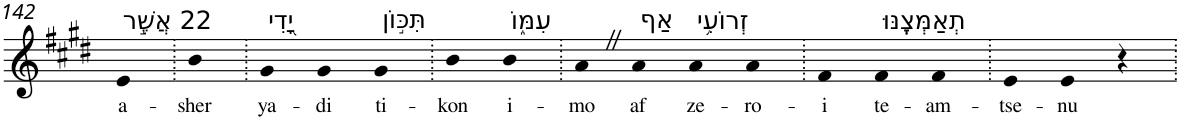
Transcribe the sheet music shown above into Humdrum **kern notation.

**kern	**text
*part1	*part1
*staff1	*staff1
*I"Piano	*
*I'Pno	*
!!LO:PB:g=z
*clefG2	*
*k[f#c#g#d#]	*
*E:	*
=142	=142
!LO:TX:a:t=22 אֲשֶׁ֣ר	!
!	!LO:LY:b
4e	a-
=143.	=143.
!	!LO:LY:b
4b	-sher
=144.	=144.
!LO:TX:a:t=יָ֭דִי	!
!	!LO:LY:b
4g#	ya-
!	!LO:LY:b
4g#	-di
!LO:TX:a:t=תִּכּ֣וֹן	!
!	!LO:LY:b
4g#	ti-
=145.	=145.
!	!LO:LY:b
4b	-kon
!LO:TX:a:t=עִמּ֑וֹ	!
!	!LO:LY:b
4b	i-
=146.	=146.
!	!LO:LY:b
4aZ	-mo
!LO:TX:a:t=אַף	!
!	!LO:LY:b
4a	af
!LO:TX:a:t=זְרוֹעִ֥י	!
!	!LO:LY:b
4a	ze-
!	!LO:LY:b
4a	-ro-
=147.	=147.
!	!LO:LY:b
4f#	-i
!LO:TX:a:t=תְאַמְּצֶֽנּוּ	!
!	!LO:LY:b
4f#	te-
!	!LO:LY:b
4f#	-am-
=148.	=148.
!	!LO:LY:b
4e	-tse-
!	!LO:LY:b
4e	-nu
4r	.
=.	=.
*-	*-
